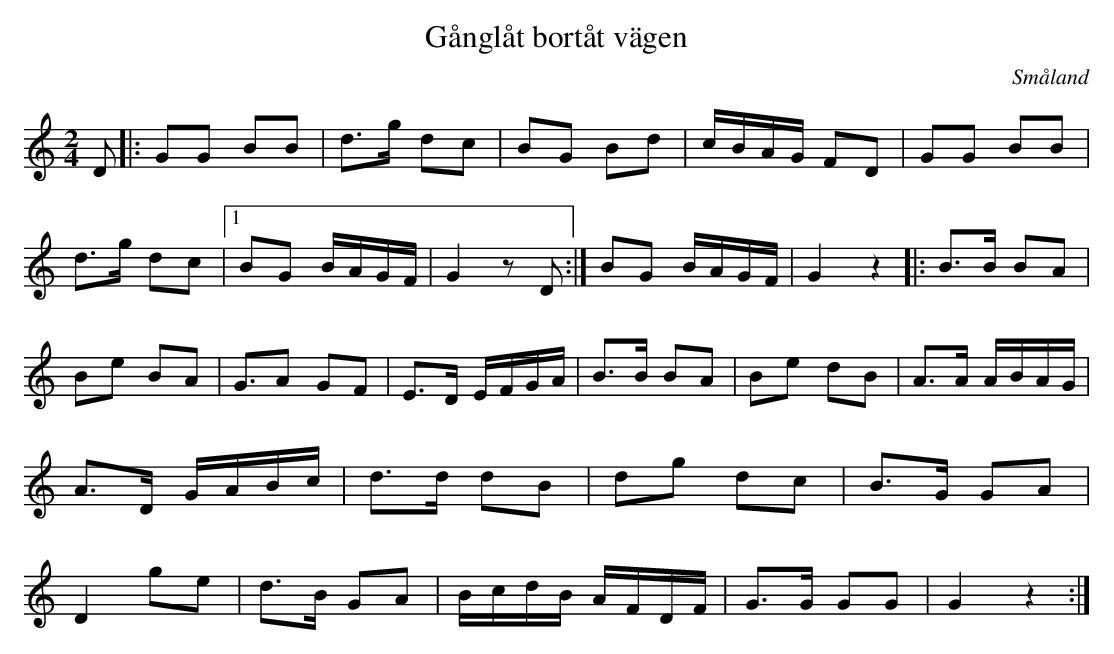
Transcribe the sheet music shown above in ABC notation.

X:1
T:Gånglåt bortåt vägen
O:Småland
M:2/4
L:1/8
K:C
D |: GG BB | d3/2g/2 dc | BG Bd | c/2B/2A/2G/2 FD | GG BB | d3/2g/2 dc |1 BG B/2A/2G/2F/2 | G2 z D :| BG B/2A/2G/2F/2 | G2 z2 |: B3/2B/2 BA | Be BA | G3/2A GF | E3/2D/2 E/2F/2G/2A/2 | B3/2B/2 BA | Be dB | A3/2A/2 A/2B/2A/2G/2 | A3/2D/2 G/2A/2B/2c/2 | d3/2d/2 dB | dg dc | B3/2G/2 GA | D2 ge | d3/2B/2 GA | B/2c/2d/2B/2 A/2F/2D/2F/2 | G3/2G/2 GG | G2 z2 :|
